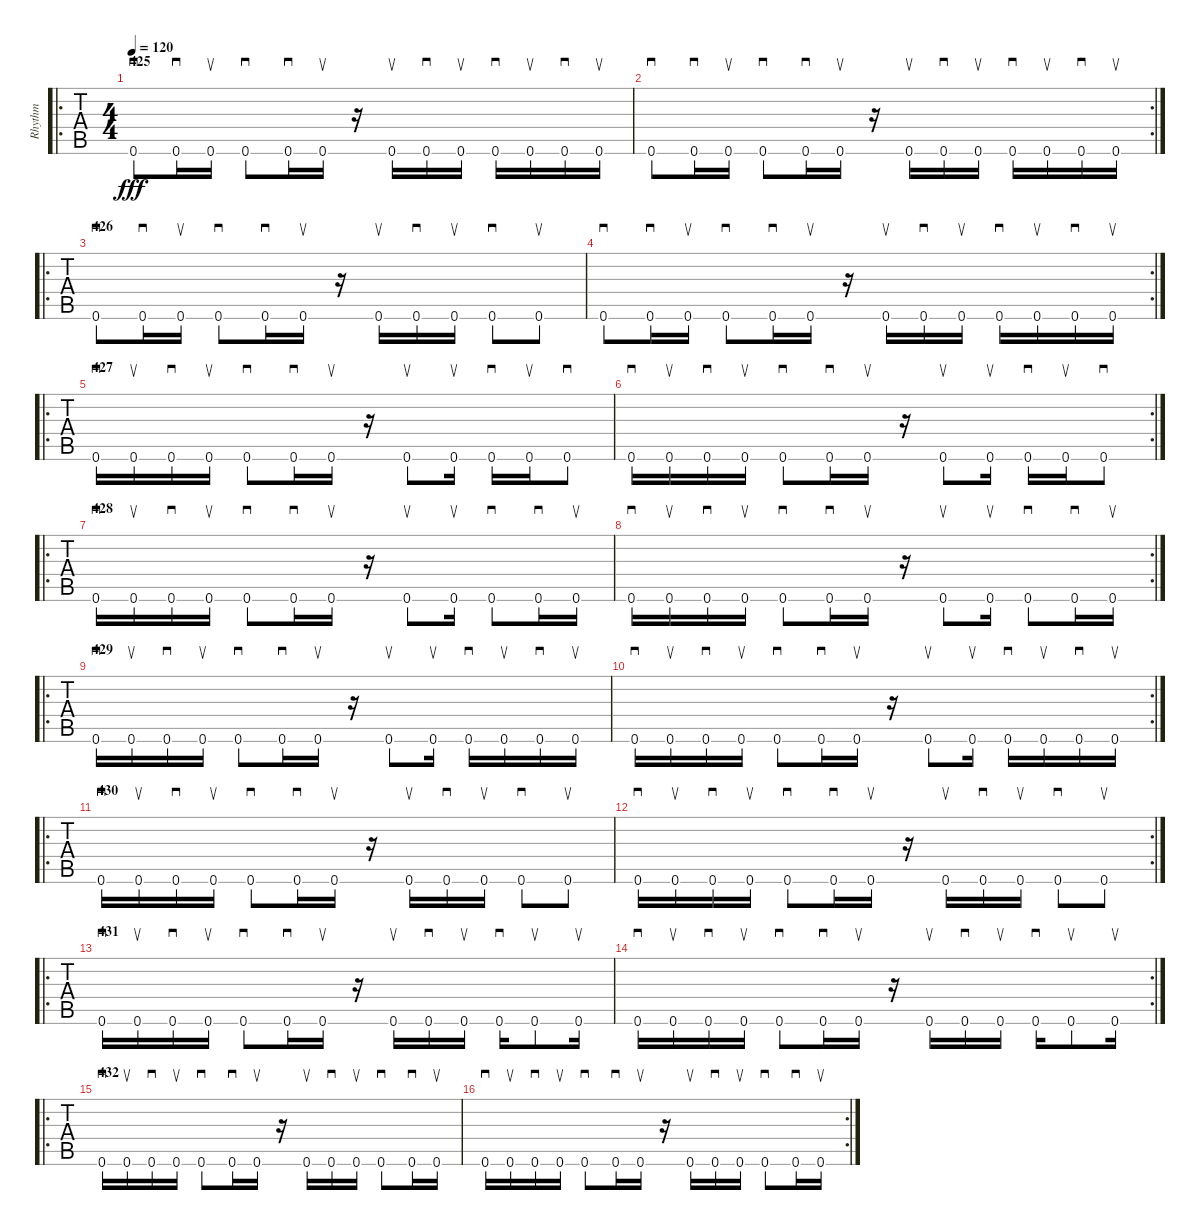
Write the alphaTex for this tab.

\track ("Rhythm" "Rhythm") {instrument acousticguitarsteel}
\staff {tabs}
\tuning (E4 B3 G3 D3 A2 E2) {hide}
\ro
\ts (4 4)
\section ("" "425")
\tempo 120
\clef g2
\ks c
0.6.8{sd dy fff} 0.6.16{sd} 0.6.16{su} 0.6.8{sd} 0.6.16{sd} 0.6.16{su} r.16 0.6.16{su} 0.6.16{sd} 0.6.16{su} 0.6.16{sd} 0.6.16{su} 0.6.16{sd} 0.6.16{su} |
\rc 2
0.6.8{sd} 0.6.16{sd} 0.6.16{su} 0.6.8{sd} 0.6.16{sd} 0.6.16{su} r.16 0.6.16{su} 0.6.16{sd} 0.6.16{su} 0.6.16{sd} 0.6.16{su} 0.6.16{sd} 0.6.16{su} |
\ro
\section ("" "426")
0.6.8{sd} 0.6.16{sd} 0.6.16{su} 0.6.8{sd} 0.6.16{sd} 0.6.16{su} r.16 0.6.16{su} 0.6.16{sd} 0.6.16{su} 0.6.8{sd} 0.6.8{su} |
\rc 2
0.6.8{sd} 0.6.16{sd} 0.6.16{su} 0.6.8{sd} 0.6.16{sd} 0.6.16{su} r.16 0.6.16{su} 0.6.16{sd} 0.6.16{su} 0.6.16{sd} 0.6.16{su} 0.6.16{sd} 0.6.16{su} |
\ro
\section ("" "427")
0.6.16{sd} 0.6.16{su} 0.6.16{sd} 0.6.16{su} 0.6.8{sd} 0.6.16{sd} 0.6.16{su} r.16 0.6.8{su} 0.6.16{su} 0.6.16{sd} 0.6.16{su} 0.6.8{sd} |
\rc 2
0.6.16{sd} 0.6.16{su} 0.6.16{sd} 0.6.16{su} 0.6.8{sd} 0.6.16{sd} 0.6.16{su} r.16 0.6.8{su} 0.6.16{su} 0.6.16{sd} 0.6.16{su} 0.6.8{sd} |
\ro
\section ("" "428")
0.6.16{sd} 0.6.16{su} 0.6.16{sd} 0.6.16{su} 0.6.8{sd} 0.6.16{sd} 0.6.16{su} r.16 0.6.8{su} 0.6.16{su} 0.6.8{sd} 0.6.16{sd} 0.6.16{su} |
\rc 2
0.6.16{sd} 0.6.16{su} 0.6.16{sd} 0.6.16{su} 0.6.8{sd} 0.6.16{sd} 0.6.16{su} r.16 0.6.8{su} 0.6.16{su} 0.6.8{sd} 0.6.16{sd} 0.6.16{su} |
\ro
\section ("" "429")
0.6.16{sd} 0.6.16{su} 0.6.16{sd} 0.6.16{su} 0.6.8{sd} 0.6.16{sd} 0.6.16{su} r.16 0.6.8{su} 0.6.16{su} 0.6.16{sd} 0.6.16{su} 0.6.16{sd} 0.6.16{su} |
\rc 2
0.6.16{sd} 0.6.16{su} 0.6.16{sd} 0.6.16{su} 0.6.8{sd} 0.6.16{sd} 0.6.16{su} r.16 0.6.8{su} 0.6.16{su} 0.6.16{sd} 0.6.16{su} 0.6.16{sd} 0.6.16{su} |
\ro
\section ("" "430")
0.6.16{sd} 0.6.16{su} 0.6.16{sd} 0.6.16{su} 0.6.8{sd} 0.6.16{sd} 0.6.16{su} r.16 0.6.16{su} 0.6.16{sd} 0.6.16{su} 0.6.8{sd} 0.6.8{su} |
\rc 2
0.6.16{sd} 0.6.16{su} 0.6.16{sd} 0.6.16{su} 0.6.8{sd} 0.6.16{sd} 0.6.16{su} r.16 0.6.16{su} 0.6.16{sd} 0.6.16{su} 0.6.8{sd} 0.6.8{su} |
\ro
\section ("" "431")
0.6.16{sd} 0.6.16{su} 0.6.16{sd} 0.6.16{su} 0.6.8{sd} 0.6.16{sd} 0.6.16{su} r.16 0.6.16{su} 0.6.16{sd} 0.6.16{su} 0.6.16{sd} 0.6.8{su} 0.6.16{su} |
\rc 2
0.6.16{sd} 0.6.16{su} 0.6.16{sd} 0.6.16{su} 0.6.8{sd} 0.6.16{sd} 0.6.16{su} r.16 0.6.16{su} 0.6.16{sd} 0.6.16{su} 0.6.16{sd} 0.6.8{su} 0.6.16{su} |
\ro
\section ("" "432")
0.6.16{sd} 0.6.16{su} 0.6.16{sd} 0.6.16{su} 0.6.8{sd} 0.6.16{sd} 0.6.16{su} r.16 0.6.16{su} 0.6.16{sd} 0.6.16{su} 0.6.8{sd} 0.6.16{sd} 0.6.16{su} |
\rc 2
0.6.16{sd} 0.6.16{su} 0.6.16{sd} 0.6.16{su} 0.6.8{sd} 0.6.16{sd} 0.6.16{su} r.16 0.6.16{su} 0.6.16{sd} 0.6.16{su} 0.6.8{sd} 0.6.16{sd} 0.6.16{su}
